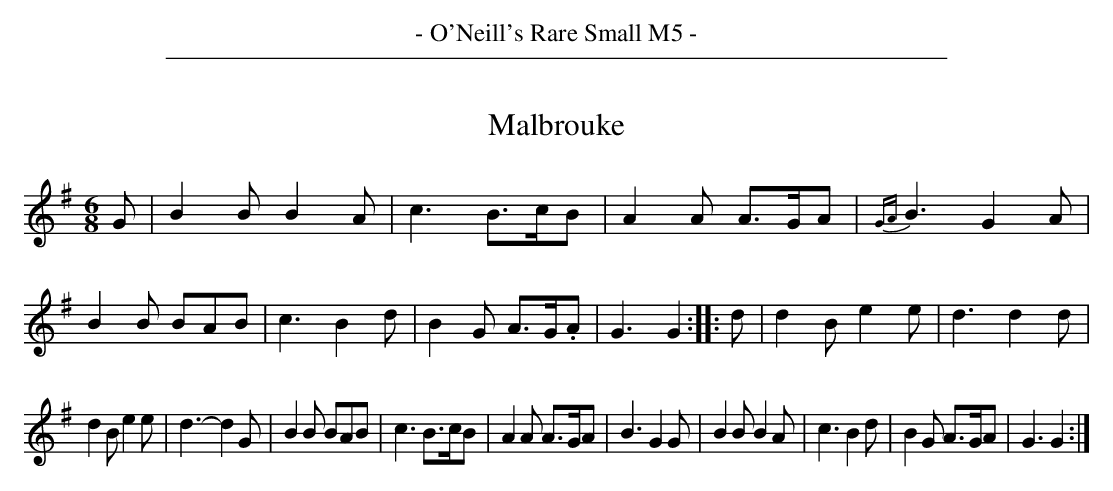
X:1
T: Malbrouke
M: 6/8
L: 1/8
K: G
G |\
B2B B2A | c3 B>cB | A2A A>GA | {GA}B3 G2A |\
B2B BAB | c3 B2d | B2G A>G.A | G3 G2 ::\
d |\
d2B e2e | d3 d2d |
d2B e2e | d3- d2G |\
B2B BAB | c3 B>cB | A2A A>GA | B3 G2G |\
B2B B2A | c3 B2d | B2G A>GA | G3 G2 :|
